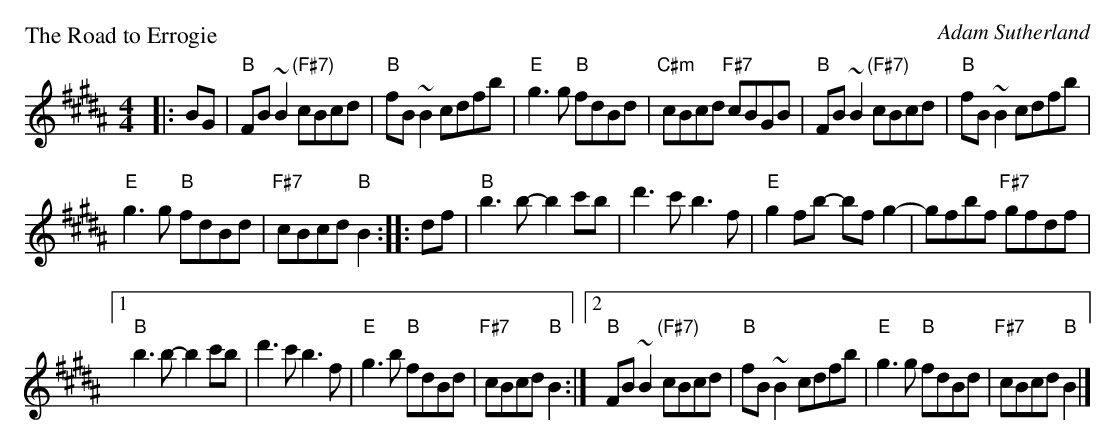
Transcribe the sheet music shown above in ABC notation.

X:1
P: The Road to Errogie
C: Adam Sutherland
M: 4/4
L: 1/8
K: B
|: BG \
| "B"FB~B2 "(F#7)"cBcd | "B"fB~B2 cdfb |\
"E"g3g "B"fdBd | "C#m"cBcd "F#7"cBGB |\
"B"FB~B2 "(F#7)"cBcd | "B"fB~B2 cdfb |
"E"g3g "B"fdBd | "F#7"cBcd "B"B2 :: df |\
"B"b3b- b2c'b | d'3c' b3f |\
"E"g2fb- bfg2- | gfbf "F#7"gfdf |
[1 "B"b3b- b2c'b | d'3c' b3f |\
"E"g3b "B"fdBd | "F#7"cBcd "B"B2 :|\
[2 "B"FB~B2 "(F#7)"cBcd | "B"fB~B2 cdfb |\
"E"g3g "B"fdBd | "F#7"cBcd "B"B2 |]
